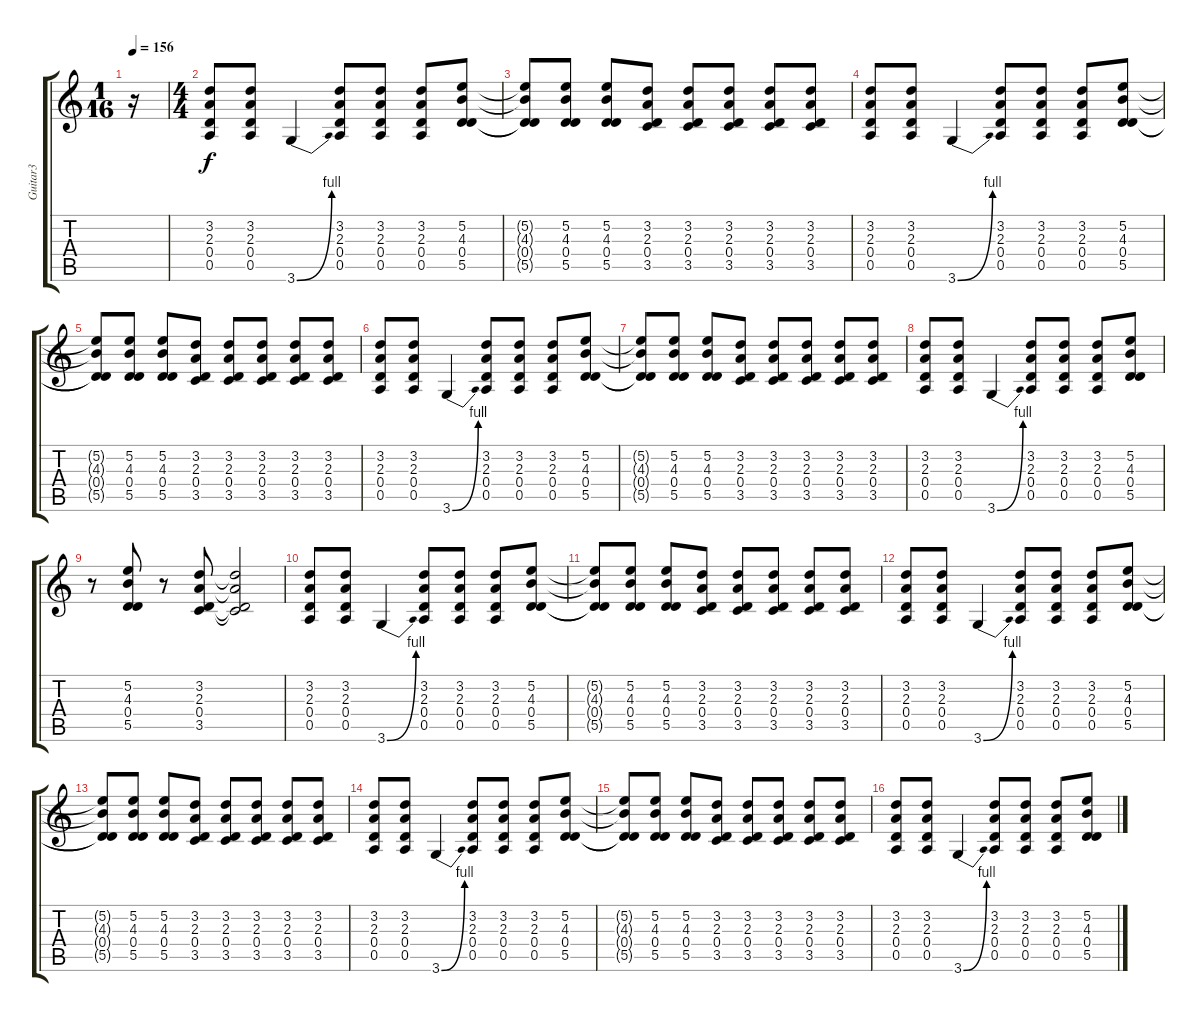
\track ("Guitar3" "Guitar3") {instrument distortionguitar}
\staff {score tabs}
\tuning (E4 B3 G3 D3 A2 E2) {hide}
\ts (1 16)
\tempo 156
\clef g2
\ks c
r.16{dy f instrument distortionguitar} |
\ts (4 4)
(3.2 2.3 0.4 0.5).8 (3.2 2.3 0.4 0.5).8 3.6{be (bend 0 0 60 4)}.4 (3.2 2.3 0.4 0.5).8 (3.2 2.3 0.4 0.5).8 (3.2 2.3 0.4 0.5).8 (5.2 4.3 0.4 5.5).8 |
(5.2{t} 4.3{t} 0.4{t} 5.5{t}).8 (5.2 4.3 0.4 5.5).8 (5.2 4.3 0.4 5.5).8 (3.2 2.3 0.4 3.5).8 (3.2 2.3 0.4 3.5).8 (3.2 2.3 0.4 3.5).8 (3.2 2.3 0.4 3.5).8 (3.2 2.3 0.4 3.5).8 |
(3.2 2.3 0.4 0.5).8 (3.2 2.3 0.4 0.5).8 3.6{be (bend 0 0 60 4)}.4 (3.2 2.3 0.4 0.5).8 (3.2 2.3 0.4 0.5).8 (3.2 2.3 0.4 0.5).8 (5.2 4.3 0.4 5.5).8 |
(5.2{t} 4.3{t} 0.4{t} 5.5{t}).8 (5.2 4.3 0.4 5.5).8 (5.2 4.3 0.4 5.5).8 (3.2 2.3 0.4 3.5).8 (3.2 2.3 0.4 3.5).8 (3.2 2.3 0.4 3.5).8 (3.2 2.3 0.4 3.5).8 (3.2 2.3 0.4 3.5).8 |
(3.2 2.3 0.4 0.5).8 (3.2 2.3 0.4 0.5).8 3.6{be (bend 0 0 60 4)}.4 (3.2 2.3 0.4 0.5).8 (3.2 2.3 0.4 0.5).8 (3.2 2.3 0.4 0.5).8 (5.2 4.3 0.4 5.5).8 |
(5.2{t} 4.3{t} 0.4{t} 5.5{t}).8 (5.2 4.3 0.4 5.5).8 (5.2 4.3 0.4 5.5).8 (3.2 2.3 0.4 3.5).8 (3.2 2.3 0.4 3.5).8 (3.2 2.3 0.4 3.5).8 (3.2 2.3 0.4 3.5).8 (3.2 2.3 0.4 3.5).8 |
(3.2 2.3 0.4 0.5).8 (3.2 2.3 0.4 0.5).8 3.6{be (bend 0 0 60 4)}.4 (3.2 2.3 0.4 0.5).8 (3.2 2.3 0.4 0.5).8 (3.2 2.3 0.4 0.5).8 (5.2 4.3 0.4 5.5).8 |
r.8 (5.2 4.3 0.4 5.5).8 r.8 (3.2 2.3 0.4 3.5).8 (3.2{t} 2.3{t} 0.4{t} 3.5{t}).2 |
(3.2 2.3 0.4 0.5).8 (3.2 2.3 0.4 0.5).8 3.6{be (bend 0 0 60 4)}.4 (3.2 2.3 0.4 0.5).8 (3.2 2.3 0.4 0.5).8 (3.2 2.3 0.4 0.5).8 (5.2 4.3 0.4 5.5).8 |
(5.2{t} 4.3{t} 0.4{t} 5.5{t}).8 (5.2 4.3 0.4 5.5).8 (5.2 4.3 0.4 5.5).8 (3.2 2.3 0.4 3.5).8 (3.2 2.3 0.4 3.5).8 (3.2 2.3 0.4 3.5).8 (3.2 2.3 0.4 3.5).8 (3.2 2.3 0.4 3.5).8 |
(3.2 2.3 0.4 0.5).8 (3.2 2.3 0.4 0.5).8 3.6{be (bend 0 0 60 4)}.4 (3.2 2.3 0.4 0.5).8 (3.2 2.3 0.4 0.5).8 (3.2 2.3 0.4 0.5).8 (5.2 4.3 0.4 5.5).8 |
(5.2{t} 4.3{t} 0.4{t} 5.5{t}).8 (5.2 4.3 0.4 5.5).8 (5.2 4.3 0.4 5.5).8 (3.2 2.3 0.4 3.5).8 (3.2 2.3 0.4 3.5).8 (3.2 2.3 0.4 3.5).8 (3.2 2.3 0.4 3.5).8 (3.2 2.3 0.4 3.5).8 |
(3.2 2.3 0.4 0.5).8 (3.2 2.3 0.4 0.5).8 3.6{be (bend 0 0 60 4)}.4 (3.2 2.3 0.4 0.5).8 (3.2 2.3 0.4 0.5).8 (3.2 2.3 0.4 0.5).8 (5.2 4.3 0.4 5.5).8 |
(5.2{t} 4.3{t} 0.4{t} 5.5{t}).8 (5.2 4.3 0.4 5.5).8 (5.2 4.3 0.4 5.5).8 (3.2 2.3 0.4 3.5).8 (3.2 2.3 0.4 3.5).8 (3.2 2.3 0.4 3.5).8 (3.2 2.3 0.4 3.5).8 (3.2 2.3 0.4 3.5).8 |
(3.2 2.3 0.4 0.5).8 (3.2 2.3 0.4 0.5).8 3.6{be (bend 0 0 60 4)}.4 (3.2 2.3 0.4 0.5).8 (3.2 2.3 0.4 0.5).8 (3.2 2.3 0.4 0.5).8 (5.2 4.3 0.4 5.5).8
